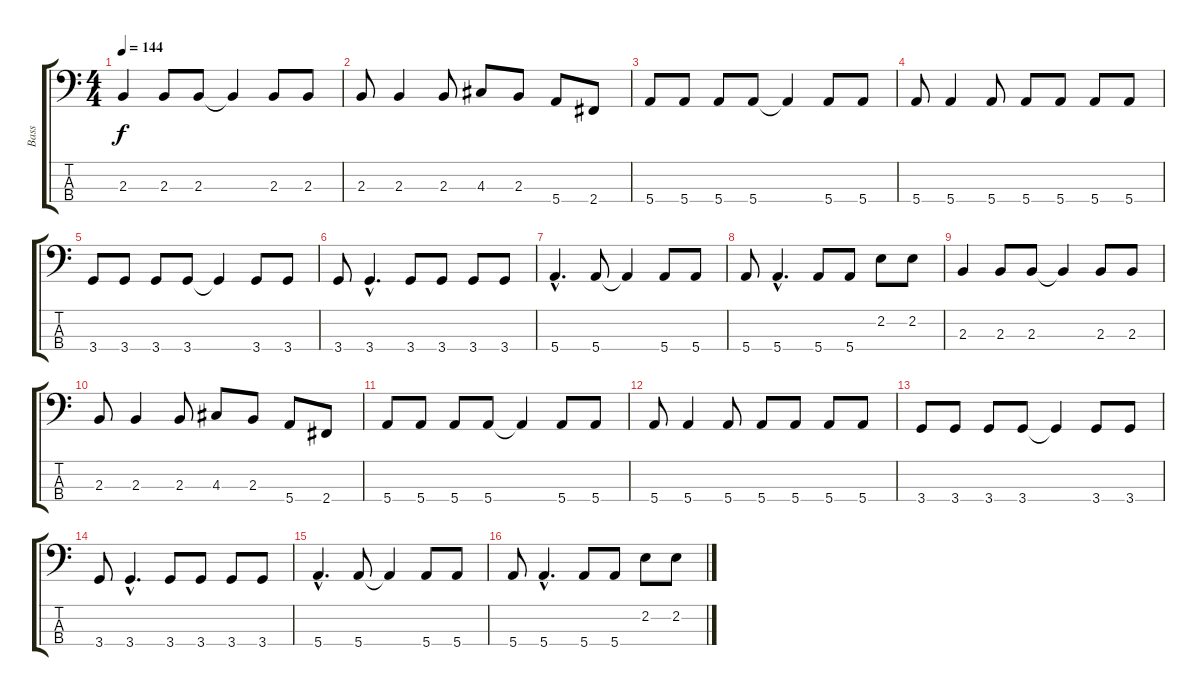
\track ("Bass" "Bass") {instrument electricbasspick}
\staff {score tabs}
\tuning (G2 D2 A1 E1) {hide}
\ts (4 4)
\tempo 144
\clef f4
\ks c
2.3.4{dy f} 2.3.8 2.3.8 2.3{t}.4 2.3.8 2.3.8 |
2.3.8 2.3.4 2.3.8 4.3.8 2.3.8 5.4.8 2.4.8 |
5.4.8 5.4.8 5.4.8 5.4.8 5.4{t}.4 5.4.8 5.4.8 |
5.4.8 5.4.4 5.4.8 5.4.8 5.4.8 5.4.8 5.4.8 |
3.4.8 3.4.8 3.4.8 3.4.8 3.4{t}.4 3.4.8 3.4.8 |
3.4.8 3.4{hac}.4{d} 3.4.8 3.4.8 3.4.8 3.4.8 |
5.4{hac}.4{d} 5.4.8 5.4{t}.4 5.4.8 5.4.8 |
5.4.8 5.4{hac}.4{d} 5.4.8 5.4.8 2.2.8 2.2.8 |
2.3.4 2.3.8 2.3.8 2.3{t}.4 2.3.8 2.3.8 |
2.3.8 2.3.4 2.3.8 4.3.8 2.3.8 5.4.8 2.4.8 |
5.4.8 5.4.8 5.4.8 5.4.8 5.4{t}.4 5.4.8 5.4.8 |
5.4.8 5.4.4 5.4.8 5.4.8 5.4.8 5.4.8 5.4.8 |
3.4.8 3.4.8 3.4.8 3.4.8 3.4{t}.4 3.4.8 3.4.8 |
3.4.8 3.4{hac}.4{d} 3.4.8 3.4.8 3.4.8 3.4.8 |
5.4{hac}.4{d} 5.4.8 5.4{t}.4 5.4.8 5.4.8 |
5.4.8 5.4{hac}.4{d} 5.4.8 5.4.8 2.2.8 2.2.8
